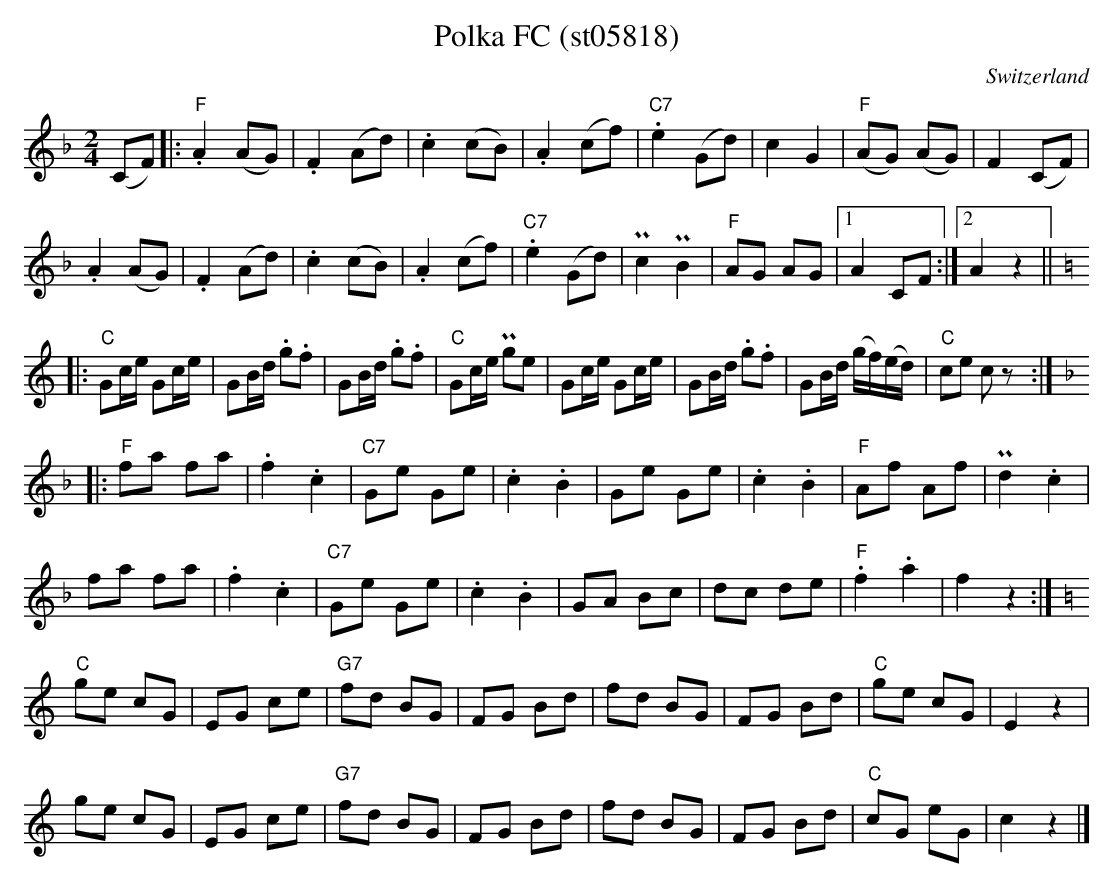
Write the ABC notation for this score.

X:1
T: Polka FC (st05818)
O:Switzerland
M:2/4
L:1/8
K:F major
(CF) |: "F".A2 (AG) | .F2 (Ad) | .c2 (cB) | .A2 (cf) | "C7".e2 (Gd) | c2G2 | "F"(AG) (AG) | F2 (CF) |
.A2 (AG) | .F2 (Ad) | .c2 (cB) | .A2 (cf) | "C7".e2 (Gd) | Pc2 PB2 | "F"AG AG  |1 A2 CF :|2 A2z2 || [K:C]
|:  [L:1/16]
"C"G2ce G2ce | G2Bd .g2.f2 | G2Bd .g2.f2 | "C"G2ce Pg2e2 | G2ce G2ce | G2Bd .g2.f2 | G2Bd (gf)(ed) | "C"c2e2 c2z2 :: [K:F][L:1/8]
"F"fa fa | .f2.c2 | "C7"Ge Ge | .c2.B2 | Ge Ge | .c2.B2 | "F"Af Af | Pd2 .c2 |
fa fa | .f2.c2 | "C7"Ge Ge | .c2.B2 | GA Bc | dc de | "F".f2.a2 | f2z2 :| [K:C]
"C"ge cG | EG ce | "G7"fd BG | FG Bd | fd BG | FG Bd | "C"ge cG | E2z2 |
ge cG | EG ce | "G7"fd BG | FG Bd | fd BG | FG Bd | "C"cG eG | c2z2 |]
